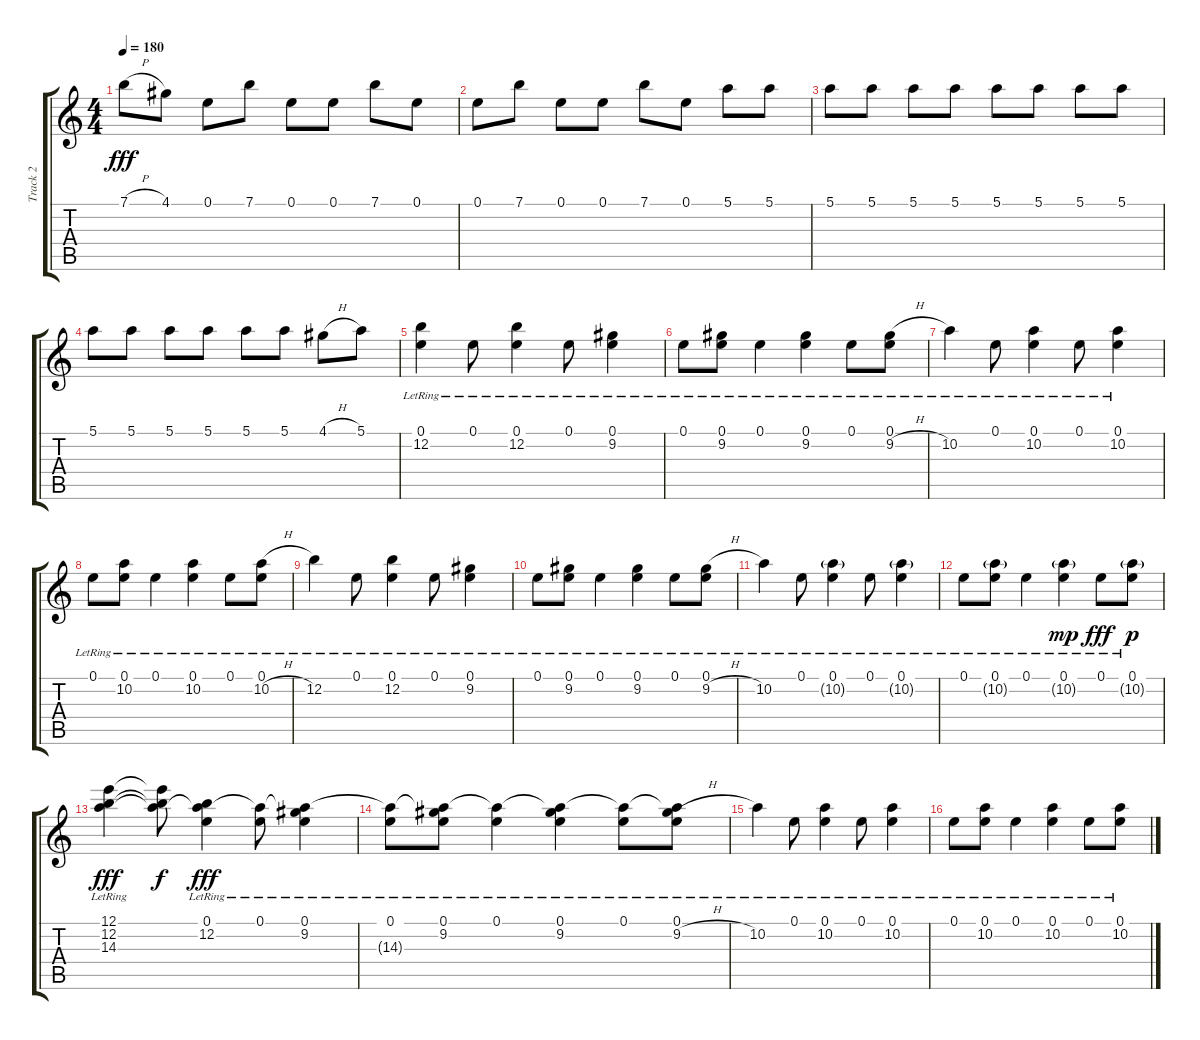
\track ("Track 2" "Track 2") {instrument electricguitarjazz}
\staff {score tabs}
\tuning (E4 B3 G3 D3 A2 E2) {hide}
\ts (4 4)
\tempo 180
\clef g2
\ks c
7.1{h}.8{dy fff} 4.1.8 0.1.8 7.1.8 0.1.8 0.1.8 7.1.8 0.1.8 |
0.1.8 7.1.8 0.1.8 0.1.8 7.1.8 0.1.8 5.1.8 5.1.8 |
5.1.8 5.1.8 5.1.8 5.1.8 5.1.8 5.1.8 5.1.8 5.1.8 |
5.1.8 5.1.8 5.1.8 5.1.8 5.1.8 5.1.8 4.1{h}.8 5.1.8 |
(0.1{lr} 12.2{lr}).4{volume 0 instrument electricguitarjazz} 0.1{lr}.8{volume 16} (0.1{lr} 12.2{lr}).4 0.1{lr}.8 (0.1{lr} 9.2{lr}).4 |
0.1{lr}.8 (0.1{lr} 9.2{lr}).8 0.1{lr}.4 (0.1{lr} 9.2{lr}).4 0.1{lr}.8 (0.1{lr} 9.2{h}).8 |
10.2{lr}.4 0.1{lr}.8 (0.1{lr} 10.2{lr}).4 0.1{lr}.8 (0.1{lr} 10.2{lr}).4 |
0.1{lr}.8 (0.1{lr} 10.2{lr}).8 0.1{lr}.4 (0.1{lr} 10.2{lr}).4 0.1{lr}.8 (0.1{lr} 10.2{h}).8 |
12.2{lr}.4 0.1{lr}.8 (0.1{lr} 12.2{lr}).4 0.1{lr}.8 (0.1{lr} 9.2{lr}).4 |
0.1{lr}.8 (0.1{lr} 9.2{lr}).8 0.1{lr}.4 (0.1{lr} 9.2{lr}).4 0.1{lr}.8 (0.1{lr} 9.2{h}).8 |
10.2{lr}.4 0.1{lr}.8 (0.1{lr} 10.2{g lr}).4 0.1{lr}.8 (0.1{lr} 10.2{g lr}).4 |
0.1{lr}.8 (0.1{lr} 10.2{g lr}).8 0.1{lr}.4 (0.1{lr} 10.2{g lr}).4{dy mp} 0.1{lr}.8{dy fff} (0.1{lr} 10.2{g}).8{dy p} |
(12.1 12.2{lr} 14.3{lr}).4{dy fff} (12.1{t} 12.2{t} 14.3{t}).8{dy f} (0.1{lr} 12.2{lr} 14.3{t}).4{dy fff} (0.1{lr} 14.3{t}).8 (0.1{lr} 9.2{lr} 14.3{t}).4 |
(0.1{lr} 14.3{t}).8 (0.1{lr} 9.2{lr} 14.3{t}).8 (0.1{lr} 14.3{t}).4 (0.1{lr} 9.2{lr} 14.3{t}).4 (0.1{lr} 14.3{t}).8 (0.1{lr} 9.2{h} 14.3{t}).8 |
10.2{lr}.4 0.1{lr}.8 (0.1{lr} 10.2{lr}).4 0.1{lr}.8 (0.1{lr} 10.2{lr}).4 |
0.1{lr}.8 (0.1{lr} 10.2{lr}).8 0.1{lr}.4 (0.1{lr} 10.2{lr}).4 0.1{lr}.8 (0.1{lr} 10.2{h}).8
